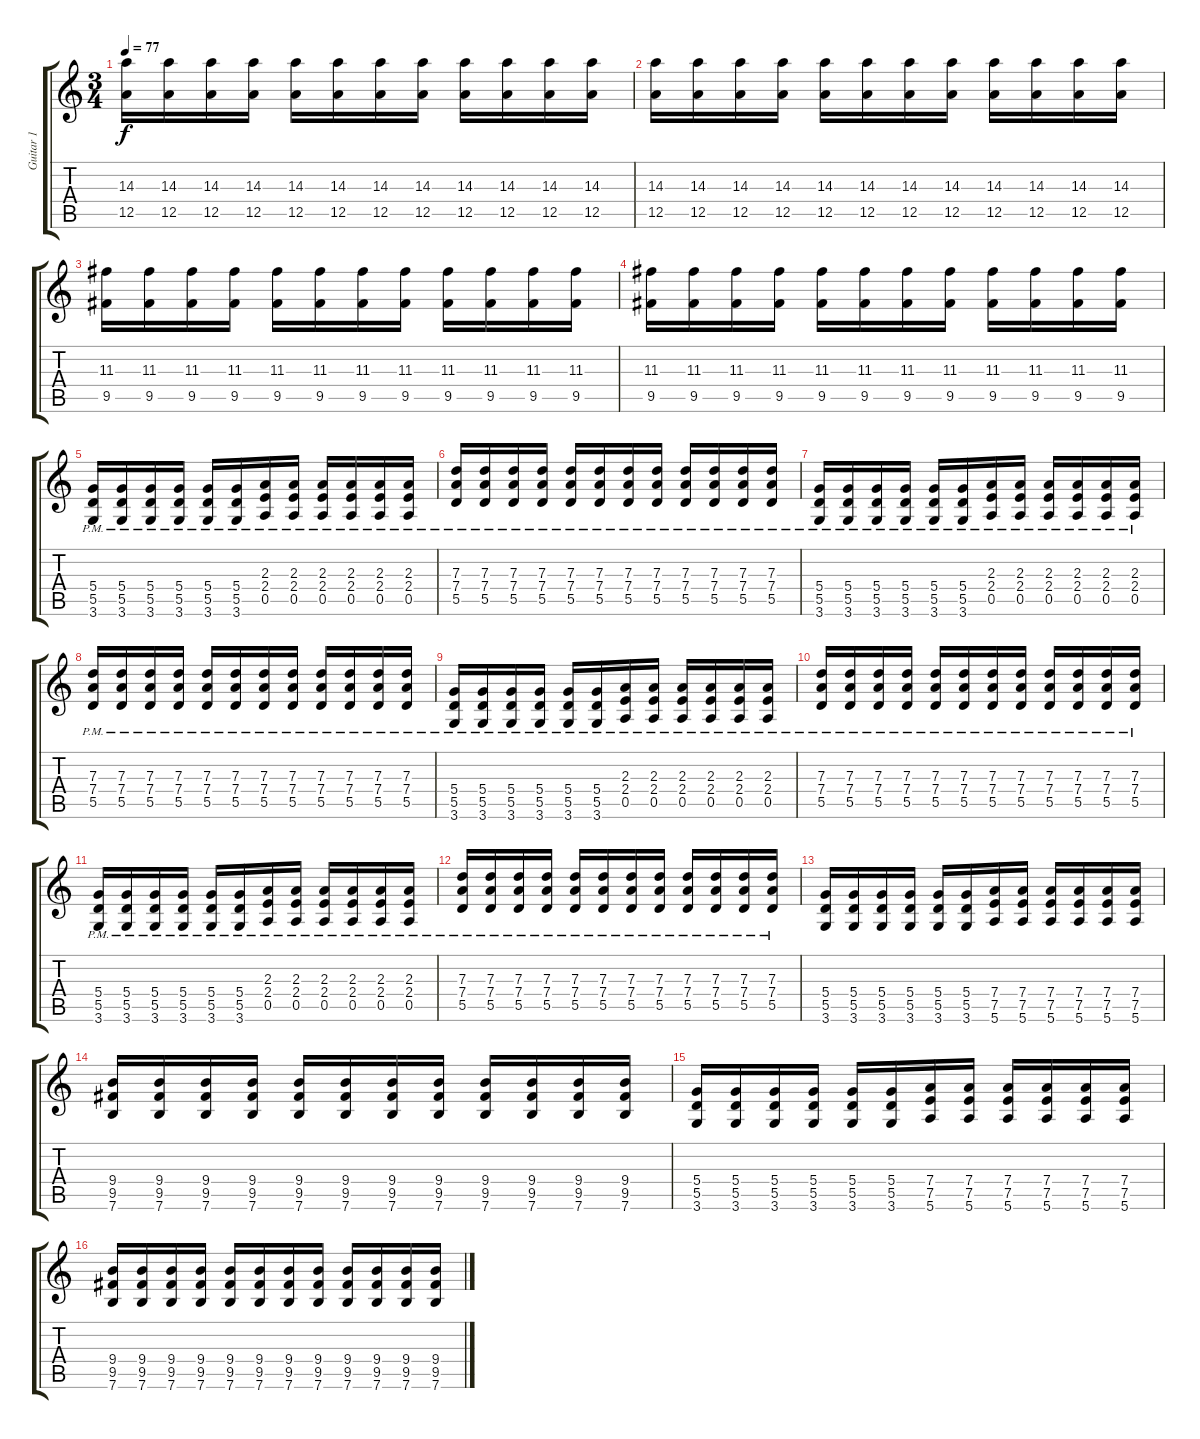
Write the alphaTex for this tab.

\track ("Guitar 1" "Guitar 1") {instrument distortionguitar}
\staff {score tabs}
\tuning (E4 B3 G3 D3 A2 E2) {hide}
\ts (3 4)
\tempo 77
\clef g2
\ks c
(14.3 12.5).16{dy f} (14.3 12.5).16 (14.3 12.5).16 (14.3 12.5).16 (14.3 12.5).16 (14.3 12.5).16 (14.3 12.5).16 (14.3 12.5).16 (14.3 12.5).16 (14.3 12.5).16 (14.3 12.5).16 (14.3 12.5).16 |
(14.3 12.5).16 (14.3 12.5).16 (14.3 12.5).16 (14.3 12.5).16 (14.3 12.5).16 (14.3 12.5).16 (14.3 12.5).16 (14.3 12.5).16 (14.3 12.5).16 (14.3 12.5).16 (14.3 12.5).16 (14.3 12.5).16 |
(11.3 9.5).16 (11.3 9.5).16 (11.3 9.5).16 (11.3 9.5).16 (11.3 9.5).16 (11.3 9.5).16 (11.3 9.5).16 (11.3 9.5).16 (11.3 9.5).16 (11.3 9.5).16 (11.3 9.5).16 (11.3 9.5).16 |
(11.3 9.5).16 (11.3 9.5).16 (11.3 9.5).16 (11.3 9.5).16 (11.3 9.5).16 (11.3 9.5).16 (11.3 9.5).16 (11.3 9.5).16 (11.3 9.5).16 (11.3 9.5).16 (11.3 9.5).16 (11.3 9.5).16 |
(5.4{pm} 5.5{pm} 3.6{pm}).16 (5.4{pm} 5.5{pm} 3.6{pm}).16 (5.4{pm} 5.5{pm} 3.6{pm}).16 (5.4{pm} 5.5{pm} 3.6{pm}).16 (5.4{pm} 5.5{pm} 3.6{pm}).16 (5.4{pm} 5.5{pm} 3.6{pm}).16 (2.3{pm} 2.4{pm} 0.5{pm}).16 (2.3{pm} 2.4{pm} 0.5{pm}).16 (2.3{pm} 2.4{pm} 0.5{pm}).16 (2.3{pm} 2.4{pm} 0.5{pm}).16 (2.3{pm} 2.4{pm} 0.5{pm}).16 (2.3{pm} 2.4{pm} 0.5{pm}).16 |
(7.3{pm} 7.4{pm} 5.5{pm}).16 (7.3{pm} 7.4{pm} 5.5{pm}).16 (7.3{pm} 7.4{pm} 5.5{pm}).16 (7.3{pm} 7.4{pm} 5.5{pm}).16 (7.3{pm} 7.4{pm} 5.5{pm}).16 (7.3{pm} 7.4{pm} 5.5{pm}).16 (7.3{pm} 7.4{pm} 5.5{pm}).16 (7.3{pm} 7.4{pm} 5.5{pm}).16 (7.3{pm} 7.4{pm} 5.5{pm}).16 (7.3{pm} 7.4{pm} 5.5{pm}).16 (7.3{pm} 7.4{pm} 5.5{pm}).16 (7.3{pm} 7.4{pm} 5.5{pm}).16 |
(5.4{pm} 5.5{pm} 3.6{pm}).16 (5.4{pm} 5.5{pm} 3.6{pm}).16 (5.4{pm} 5.5{pm} 3.6{pm}).16 (5.4{pm} 5.5{pm} 3.6{pm}).16 (5.4{pm} 5.5{pm} 3.6{pm}).16 (5.4{pm} 5.5{pm} 3.6{pm}).16 (2.3{pm} 2.4{pm} 0.5{pm}).16 (2.3{pm} 2.4{pm} 0.5{pm}).16 (2.3{pm} 2.4{pm} 0.5{pm}).16 (2.3{pm} 2.4{pm} 0.5{pm}).16 (2.3{pm} 2.4{pm} 0.5{pm}).16 (2.3{pm} 2.4{pm} 0.5{pm}).16 |
(7.3{pm} 7.4{pm} 5.5{pm}).16 (7.3{pm} 7.4{pm} 5.5{pm}).16 (7.3{pm} 7.4{pm} 5.5{pm}).16 (7.3{pm} 7.4{pm} 5.5{pm}).16 (7.3{pm} 7.4{pm} 5.5{pm}).16 (7.3{pm} 7.4{pm} 5.5{pm}).16 (7.3{pm} 7.4{pm} 5.5{pm}).16 (7.3{pm} 7.4{pm} 5.5{pm}).16 (7.3{pm} 7.4{pm} 5.5{pm}).16 (7.3{pm} 7.4{pm} 5.5{pm}).16 (7.3{pm} 7.4{pm} 5.5{pm}).16 (7.3{pm} 7.4{pm} 5.5{pm}).16 |
(5.4{pm} 5.5{pm} 3.6{pm}).16 (5.4{pm} 5.5{pm} 3.6{pm}).16 (5.4{pm} 5.5{pm} 3.6{pm}).16 (5.4{pm} 5.5{pm} 3.6{pm}).16 (5.4{pm} 5.5{pm} 3.6{pm}).16 (5.4{pm} 5.5{pm} 3.6{pm}).16 (2.3{pm} 2.4{pm} 0.5{pm}).16 (2.3{pm} 2.4{pm} 0.5{pm}).16 (2.3{pm} 2.4{pm} 0.5{pm}).16 (2.3{pm} 2.4{pm} 0.5{pm}).16 (2.3{pm} 2.4{pm} 0.5{pm}).16 (2.3{pm} 2.4{pm} 0.5{pm}).16 |
(7.3{pm} 7.4{pm} 5.5{pm}).16 (7.3{pm} 7.4{pm} 5.5{pm}).16 (7.3{pm} 7.4{pm} 5.5{pm}).16 (7.3{pm} 7.4{pm} 5.5{pm}).16 (7.3{pm} 7.4{pm} 5.5{pm}).16 (7.3{pm} 7.4{pm} 5.5{pm}).16 (7.3{pm} 7.4{pm} 5.5{pm}).16 (7.3{pm} 7.4{pm} 5.5{pm}).16 (7.3{pm} 7.4{pm} 5.5{pm}).16 (7.3{pm} 7.4{pm} 5.5{pm}).16 (7.3{pm} 7.4{pm} 5.5{pm}).16 (7.3{pm} 7.4{pm} 5.5{pm}).16 |
(5.4{pm} 5.5{pm} 3.6{pm}).16 (5.4{pm} 5.5{pm} 3.6{pm}).16 (5.4{pm} 5.5{pm} 3.6{pm}).16 (5.4{pm} 5.5{pm} 3.6{pm}).16 (5.4{pm} 5.5{pm} 3.6{pm}).16 (5.4{pm} 5.5{pm} 3.6{pm}).16 (2.3{pm} 2.4{pm} 0.5{pm}).16 (2.3{pm} 2.4{pm} 0.5{pm}).16 (2.3{pm} 2.4{pm} 0.5{pm}).16 (2.3{pm} 2.4{pm} 0.5{pm}).16 (2.3{pm} 2.4{pm} 0.5{pm}).16 (2.3{pm} 2.4{pm} 0.5{pm}).16 |
(7.3{pm} 7.4{pm} 5.5{pm}).16 (7.3{pm} 7.4{pm} 5.5{pm}).16 (7.3{pm} 7.4{pm} 5.5{pm}).16 (7.3{pm} 7.4{pm} 5.5{pm}).16 (7.3{pm} 7.4{pm} 5.5{pm}).16 (7.3{pm} 7.4{pm} 5.5{pm}).16 (7.3{pm} 7.4{pm} 5.5{pm}).16 (7.3{pm} 7.4{pm} 5.5{pm}).16 (7.3{pm} 7.4{pm} 5.5{pm}).16 (7.3{pm} 7.4{pm} 5.5{pm}).16 (7.3{pm} 7.4{pm} 5.5{pm}).16 (7.3{pm} 7.4{pm} 5.5{pm}).16 |
(5.4 5.5 3.6).16 (5.4 5.5 3.6).16 (5.4 5.5 3.6).16 (5.4 5.5 3.6).16 (5.4 5.5 3.6).16 (5.4 5.5 3.6).16 (7.4 7.5 5.6).16 (7.4 7.5 5.6).16 (7.4 7.5 5.6).16 (7.4 7.5 5.6).16 (7.4 7.5 5.6).16 (7.4 7.5 5.6).16 |
(9.4 9.5 7.6).16 (9.4 9.5 7.6).16 (9.4 9.5 7.6).16 (9.4 9.5 7.6).16 (9.4 9.5 7.6).16 (9.4 9.5 7.6).16 (9.4 9.5 7.6).16 (9.4 9.5 7.6).16 (9.4 9.5 7.6).16 (9.4 9.5 7.6).16 (9.4 9.5 7.6).16 (9.4 9.5 7.6).16 |
(5.4 5.5 3.6).16 (5.4 5.5 3.6).16 (5.4 5.5 3.6).16 (5.4 5.5 3.6).16 (5.4 5.5 3.6).16 (5.4 5.5 3.6).16 (7.4 7.5 5.6).16 (7.4 7.5 5.6).16 (7.4 7.5 5.6).16 (7.4 7.5 5.6).16 (7.4 7.5 5.6).16 (7.4 7.5 5.6).16 |
(9.4 9.5 7.6).16 (9.4 9.5 7.6).16 (9.4 9.5 7.6).16 (9.4 9.5 7.6).16 (9.4 9.5 7.6).16 (9.4 9.5 7.6).16 (9.4 9.5 7.6).16 (9.4 9.5 7.6).16 (9.4 9.5 7.6).16 (9.4 9.5 7.6).16 (9.4 9.5 7.6).16 (9.4 9.5 7.6).16
